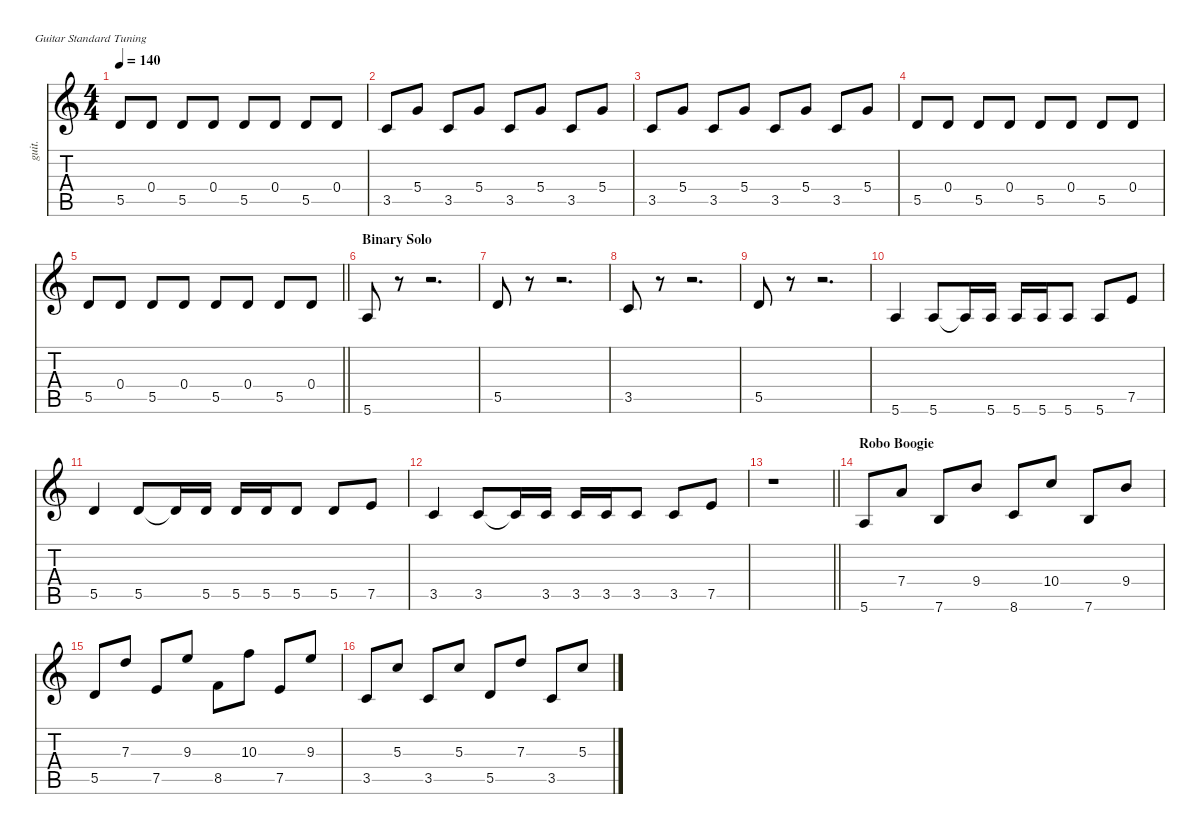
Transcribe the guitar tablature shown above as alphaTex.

\defaultSystemsLayout 4
\hideDynamics
\bracketExtendMode nobrackets
\otherSystemsTrackNameOrientation horizontal
\track ("Guitar2-bu" "guit.") {instrument acousticguitarnylon}
\staff {score tabs}
\tuning (E4 B3 G3 D3 A2 E2)
\ts (4 4)
\tempo 140
\clef g2
\ks aminor
5.5.8{dy f beam Up} 0.4.8{beam Up} 5.5.8{beam Up} 0.4.8{beam Up} 5.5.8{beam Up} 0.4.8{beam Up} 5.5.8{beam Up} 0.4.8{beam Up} |
3.5.8{beam Up} 5.4.8{beam Up} 3.5.8{beam Up} 5.4.8{beam Up} 3.5.8{beam Up} 5.4.8{beam Up} 3.5.8{beam Up} 5.4.8{beam Up} |
3.5.8{beam Up} 5.4.8{beam Up} 3.5.8{beam Up} 5.4.8{beam Up} 3.5.8{beam Up} 5.4.8{beam Up} 3.5.8{beam Up} 5.4.8{beam Up} |
5.5.8{beam Up} 0.4.8{beam Up} 5.5.8{beam Up} 0.4.8{beam Up} 5.5.8{beam Up} 0.4.8{beam Up} 5.5.8{beam Up} 0.4.8{beam Up} |
\barLineRight lightlight
5.5.8{beam Up} 0.4.8{beam Up} 5.5.8{beam Up} 0.4.8{beam Up} 5.5.8{beam Up} 0.4.8{beam Up} 5.5.8{beam Up} 0.4.8{beam Up} |
\section ("" "Binary Solo")
5.6.8{beam Up} r.8{beam Up} r.2{d beam Up} |
5.5.8{beam Up} r.8{beam Up} r.2{d beam Up} |
3.5.8{beam Up} r.8{beam Up} r.2{d beam Up} |
5.5.8{beam Up} r.8{beam Up} r.2{d beam Up} |
5.6.4{beam Up} 5.6.8{dy mf beam Up} 5.6{t}.16{dy f beam Up} 5.6.16{dy mf beam Up} 5.6.16{beam Up} 5.6.16{beam Up} 5.6.8{beam Up} 5.6.8{beam Up} 7.5.8{dy f beam Up} |
5.5.4{dy mf beam Up} 5.5.8{beam Up} 5.5{t}.16{dy f beam Up} 5.5.16{dy mf beam Up} 5.5.16{beam Up} 5.5.16{beam Up} 5.5.8{beam Up} 5.5.8{beam Up} 7.5.8{beam Up} |
3.5.4{beam Up} 3.5.8{beam Up} 3.5{t}.16{dy f beam Up} 3.5.16{dy mf beam Up} 3.5.16{beam Up} 3.5.16{beam Up} 3.5.8{beam Up} 3.5.8{beam Up} 7.5.8{beam Up} |
\barLineRight lightlight
r.1{beam Down} |
\section ("" "Robo Boogie")
5.6.8{dy f beam Up} 7.4.8{beam Up} 7.6.8{dy mf beam Up} 9.4.8{beam Up} 8.6.8{beam Up} 10.4.8{beam Up} 7.6.8{beam Up} 9.4.8{beam Up} |
5.5.8{beam Up} 7.3.8{dy f beam Up} 7.5.8{dy mf beam Up} 9.3.8{dy f beam Up} 8.5.8{dy mf beam Down} 10.3.8{dy f beam Down} 7.5.8{dy mf beam Up} 9.3.8{dy f beam Up} |
3.5.8{beam Up} 5.3.8{beam Up} 3.5.8{beam Up} 5.3.8{beam Up} 5.5.8{dy mf beam Up} 7.3.8{beam Up} 3.5.8{beam Up} 5.3.8{beam Up}
